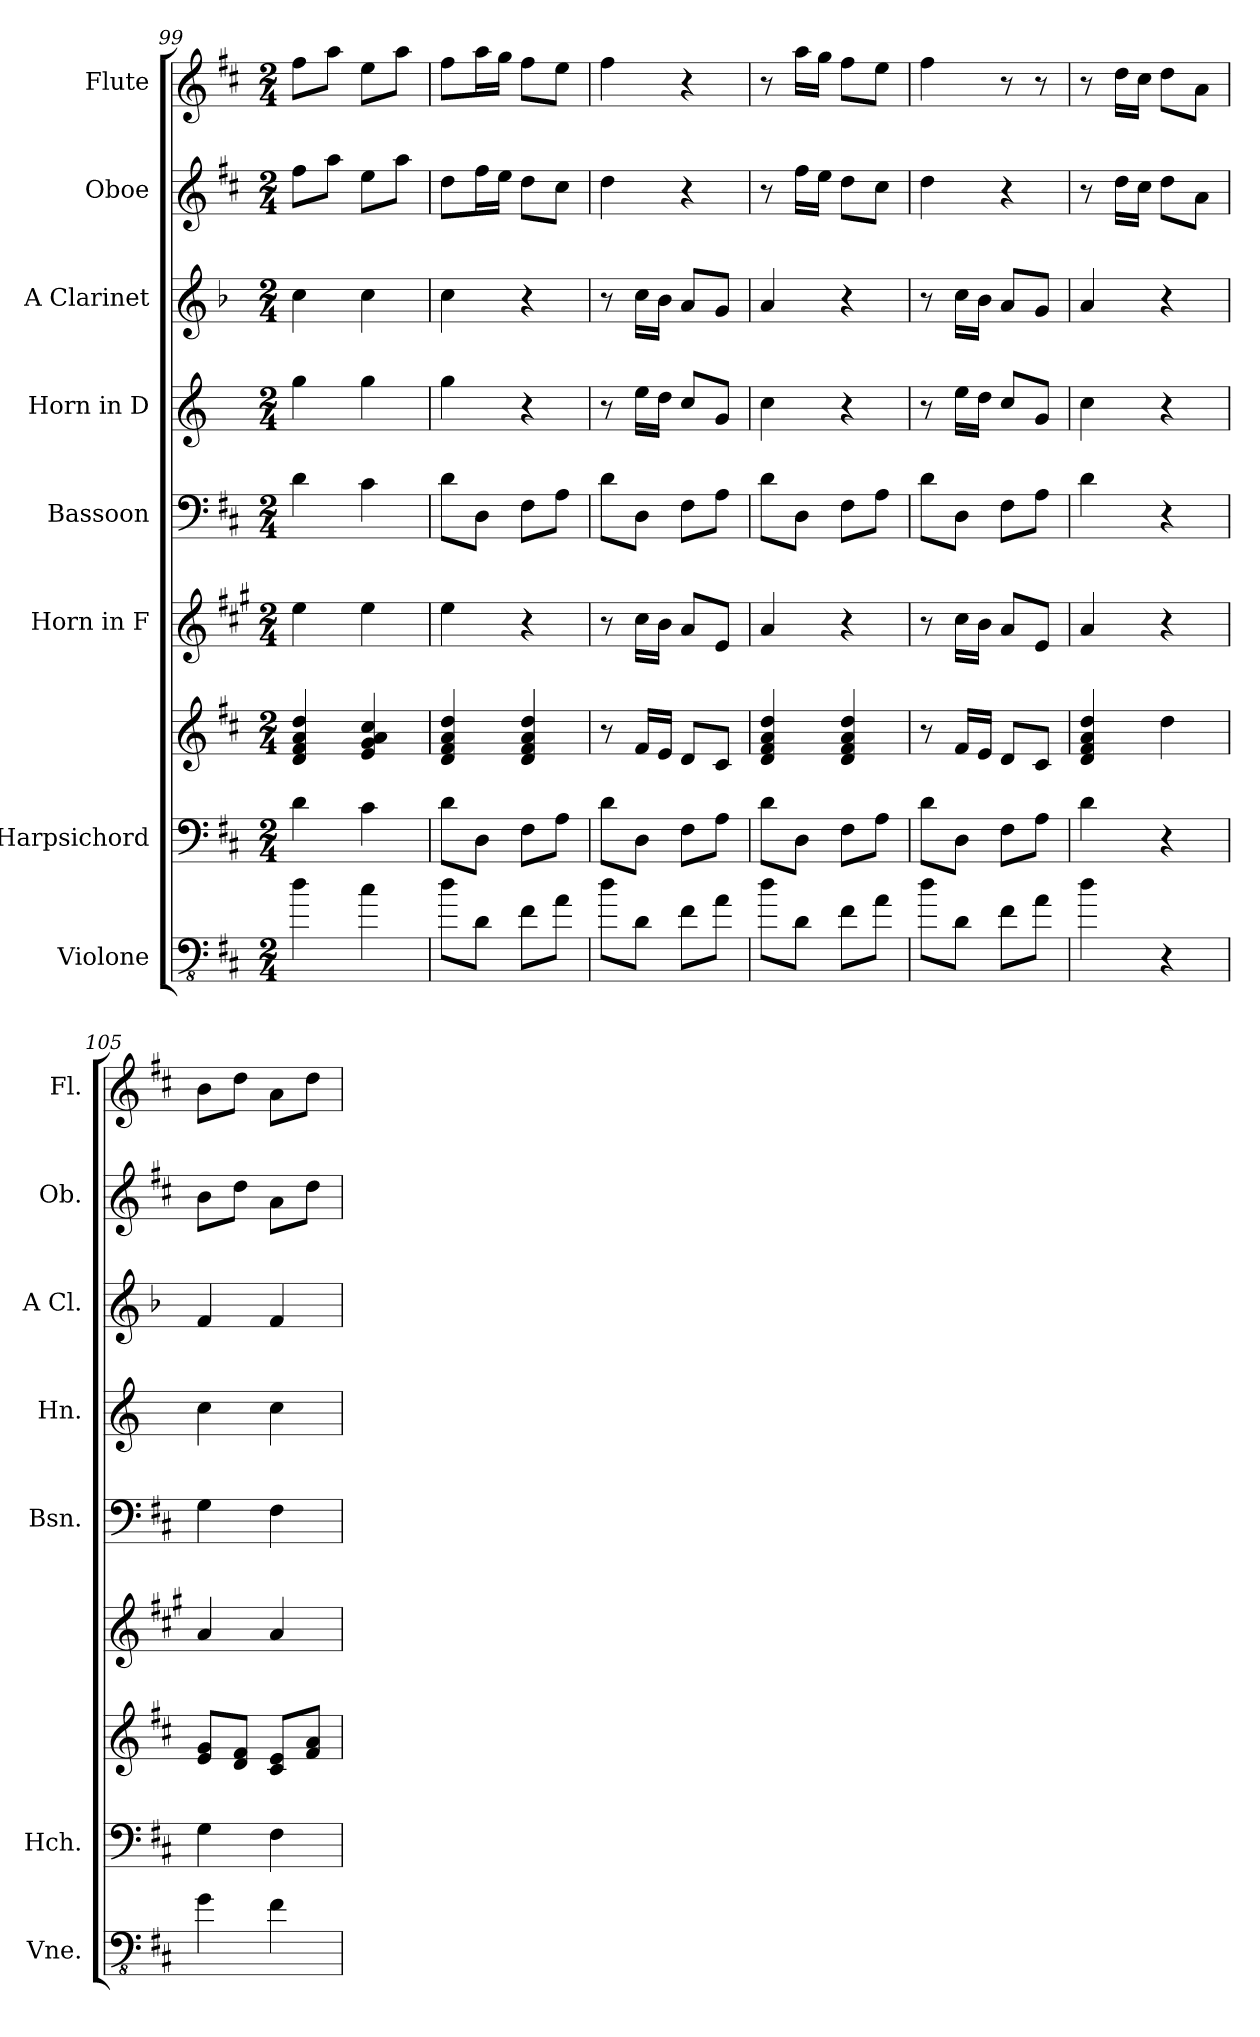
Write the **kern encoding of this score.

**kern	**kern	**kern	**kern	**kern	**kern	**kern	**kern	**kern
*part8	*part7	*part7	*part6	*part5	*part4	*part3	*part2	*part1
*staff9	*staff8	*staff7	*staff6	*staff5	*staff4	*staff3	*staff2	*staff1
*I"Violone	*I"Harpsichord	*	*I"Horn in F	*I"Bassoon	*I"Horn in D	*I"A Clarinet	*I"Oboe	*I"Flute
*I'Vne.	*I'Hch.	*	*	*I'Bsn.	*I'Hn.	*I'A Cl.	*I'Ob.	*I'Fl.
*clefFv4	*clefF4	*clefG2	*clefG2	*clefF4	*clefG2	*clefG2	*clefG2	*clefG2
*ITrd7c12	*	*	*ITrd4c7	*	*ITrd6c10	*ITrd2c3	*	*
*k[f#c#]	*k[f#c#]	*k[f#c#]	*k[f#c#]	*k[f#c#]	*k[f#c#]	*k[f#c#]	*k[f#c#]	*k[f#c#]
*M2/4	*M2/4	*M2/4	*M2/4	*M2/4	*M2/4	*M2/4	*M2/4	*M2/4
=99	=99	=99	=99	=99	=99	=99	=99	=99
4D\	4d\	4d/ 4f#/ 4a/ 4dd/	4a\	4d\	4a\	4a\	8ff#\L	8ff#\L
.	.	.	.	.	.	.	8aa\J	8aa\J
4C#\	4c#\	4e/ 4g/ 4a/ 4cc#/	4a\	4c#\	4a\	4a\	8ee\L	8ee\L
.	.	.	.	.	.	.	8aa\J	8aa\J
!!LO:PB:g=z
=100	=100	=100	=100	=100	=100	=100	=100	=100
8D\L	8d\L	4d/ 4f#/ 4a/ 4dd/	4a\	8d\L	4a\	4a\	8dd\L	8ff#\L
8DD\J	8D\J	.	.	8D\J	.	.	16ff#\L	16aa\L
.	.	.	.	.	.	.	16ee\JJ	16gg\JJ
8FF#\L	8F#\L	4d/ 4f#/ 4a/ 4dd/	4r	8F#\L	4r	4r	8dd\L	8ff#\L
8AA\J	8A\J	.	.	8A\J	.	.	8cc#\J	8ee\J
=101	=101	=101	=101	=101	=101	=101	=101	=101
8D\L	8d\L	8r	8r	8d\L	8r	8r	4dd\	4ff#\
8DD\J	8D\J	16f#/LL	16f#\LL	8D\J	16f#\LL	16a\LL	.	.
.	.	16e/JJ	16e\JJ	.	16e\JJ	16g\JJ	.	.
8FF#\L	8F#\L	8d/L	8d/L	8F#\L	8d/L	8f#/L	4r	4r
8AA\J	8A\J	8c#/J	8A/J	8A\J	8A/J	8e/J	.	.
=102	=102	=102	=102	=102	=102	=102	=102	=102
8D\L	8d\L	4d/ 4f#/ 4a/ 4dd/	4d/	8d\L	4d\	4f#/	8r	8r
8DD\J	8D\J	.	.	8D\J	.	.	16ff#\LL	16aa\LL
.	.	.	.	.	.	.	16ee\JJ	16gg\JJ
8FF#\L	8F#\L	4d/ 4f#/ 4a/ 4dd/	4r	8F#\L	4r	4r	8dd\L	8ff#\L
8AA\J	8A\J	.	.	8A\J	.	.	8cc#\J	8ee\J
=103	=103	=103	=103	=103	=103	=103	=103	=103
8D\L	8d\L	8r	8r	8d\L	8r	8r	4dd\	4ff#\
8DD\J	8D\J	16f#/LL	16f#\LL	8D\J	16f#\LL	16a\LL	.	.
.	.	16e/JJ	16e\JJ	.	16e\JJ	16g\JJ	.	.
8FF#\L	8F#\L	8d/L	8d/L	8F#\L	8d/L	8f#/L	4r	8r
8AA\J	8A\J	8c#/J	8A/J	8A\J	8A/J	8e/J	.	8r
=104	=104	=104	=104	=104	=104	=104	=104	=104
4D\	4d\	4d/ 4f#/ 4a/ 4dd/	4d/	4d\	4d\	4f#/	8r	8r
.	.	.	.	.	.	.	16dd\LL	16dd\LL
.	.	.	.	.	.	.	16cc#\JJ	16cc#\JJ
4r	4r	4dd\	4r	4r	4r	4r	8dd\L	8dd\L
.	.	.	.	.	.	.	8a\J	8a\J
=105	=105	=105	=105	=105	=105	=105	=105	=105
4GG\	4G\	8e/ 8g/L	4d/	4G\	4d\	4d/	8b\L	8b\L
.	.	8d/ 8f#/J	.	.	.	.	8dd\J	8dd\J
4FF#\	4F#\	8c#/ 8e/L	4d/	4F#\	4d\	4d/	8a\L	8a\L
.	.	8f#/ 8a/J	.	.	.	.	8dd\J	8dd\J
=	=	=	=	=	=	=	=	=
*-	*-	*-	*-	*-	*-	*-	*-	*-
